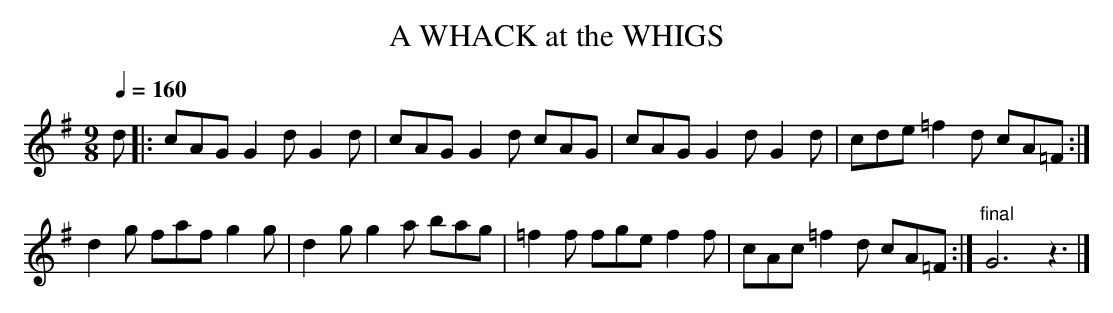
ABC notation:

X:1
T:WHACK at the WHIGS, A
Q:1/4=160
M:9/8
L:1/8
K:G
d|:cAG G2d G2d|cAG G2d cAG|cAG G2d G2d|cde =f2d cA=F:|
d2g faf g2g|d2g g2a bag|=f2f fge f2f|cAc =f2d cA=F:|"final"G6z3|]
